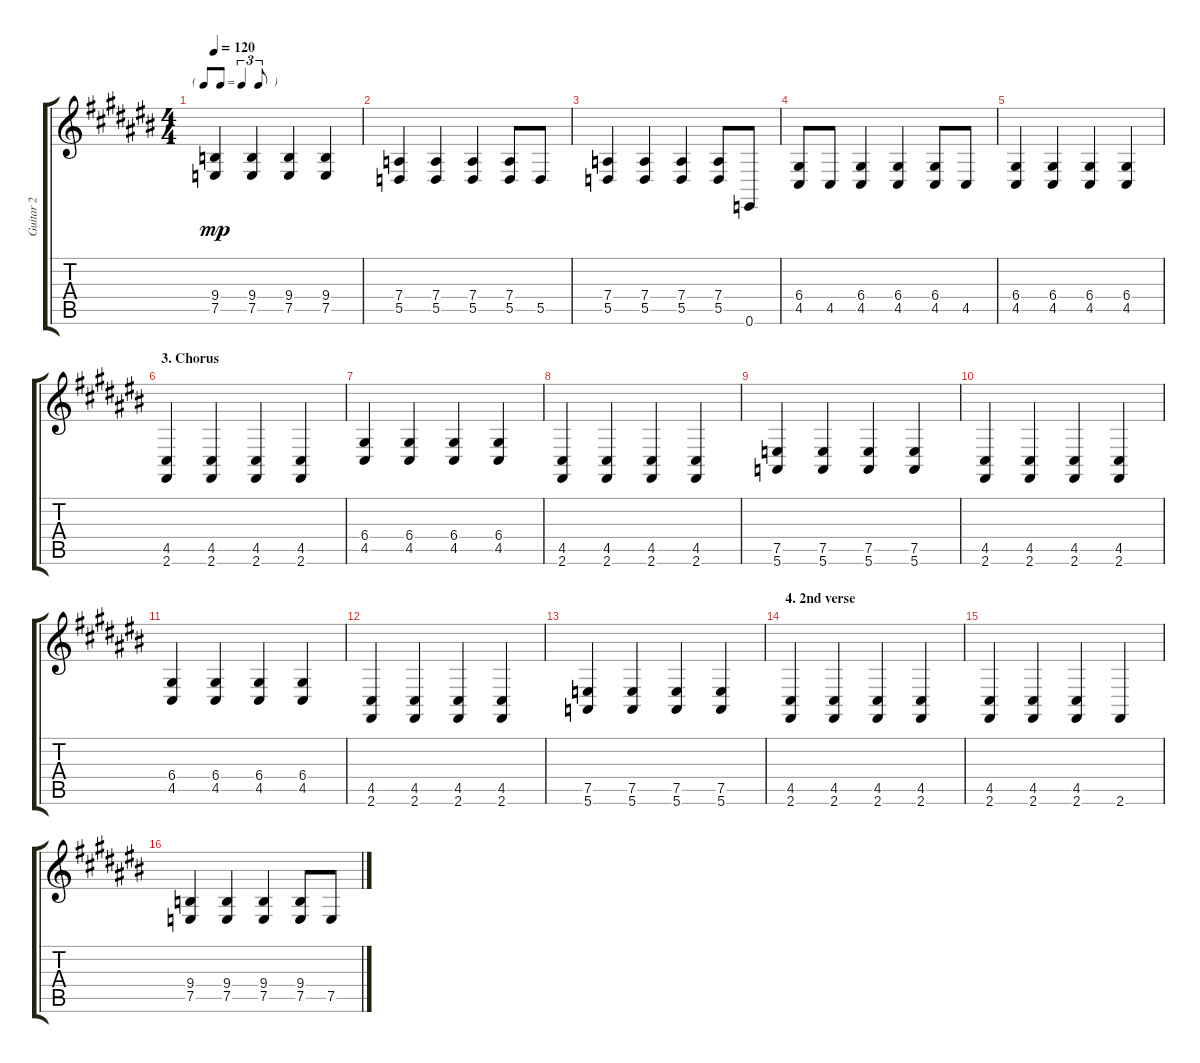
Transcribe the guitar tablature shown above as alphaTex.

\track ("Guitar 2" "Guitar 2") {mute instrument acousticgrandpiano}
\staff {score tabs}
\tuning (E4 B3 G3 D3 A2 E2) {hide}
\ts (4 4)
\tf triplet8th
\tempo 120
\clef g2
\ks c#
(9.4 7.5).4{dy mp} (9.4 7.5).4 (9.4 7.5).4 (9.4 7.5).4 |
(7.4 5.5).4 (7.4 5.5).4 (7.4 5.5).4 (7.4 5.5).8 5.5.8 |
(7.4 5.5).4 (7.4 5.5).4 (7.4 5.5).4 (7.4 5.5).8 0.6.8 |
(6.4 4.5).8 4.5.8 (6.4 4.5).4 (6.4 4.5).4 (6.4 4.5).8 4.5.8 |
(6.4 4.5).4 (6.4 4.5).4 (6.4 4.5).4 (6.4 4.5).4 |
\section ("" "3. Chorus")
(4.5 2.6).4 (4.5 2.6).4 (4.5 2.6).4 (4.5 2.6).4 |
(6.4 4.5).4 (6.4 4.5).4 (6.4 4.5).4 (6.4 4.5).4 |
(4.5 2.6).4 (4.5 2.6).4 (4.5 2.6).4 (4.5 2.6).4 |
(7.5 5.6).4 (7.5 5.6).4 (7.5 5.6).4 (7.5 5.6).4 |
(4.5 2.6).4 (4.5 2.6).4 (4.5 2.6).4 (4.5 2.6).4 |
(6.4 4.5).4 (6.4 4.5).4 (6.4 4.5).4 (6.4 4.5).4 |
(4.5 2.6).4 (4.5 2.6).4 (4.5 2.6).4 (4.5 2.6).4 |
(7.5 5.6).4 (7.5 5.6).4 (7.5 5.6).4 (7.5 5.6).4 |
\section ("" "4. 2nd verse")
(4.5 2.6).4 (4.5 2.6).4 (4.5 2.6).4 (4.5 2.6).4 |
(4.5 2.6).4 (4.5 2.6).4 (4.5 2.6).4 2.6.4 |
(9.4 7.5).4 (9.4 7.5).4 (9.4 7.5).4 (9.4 7.5).8 7.5.8
